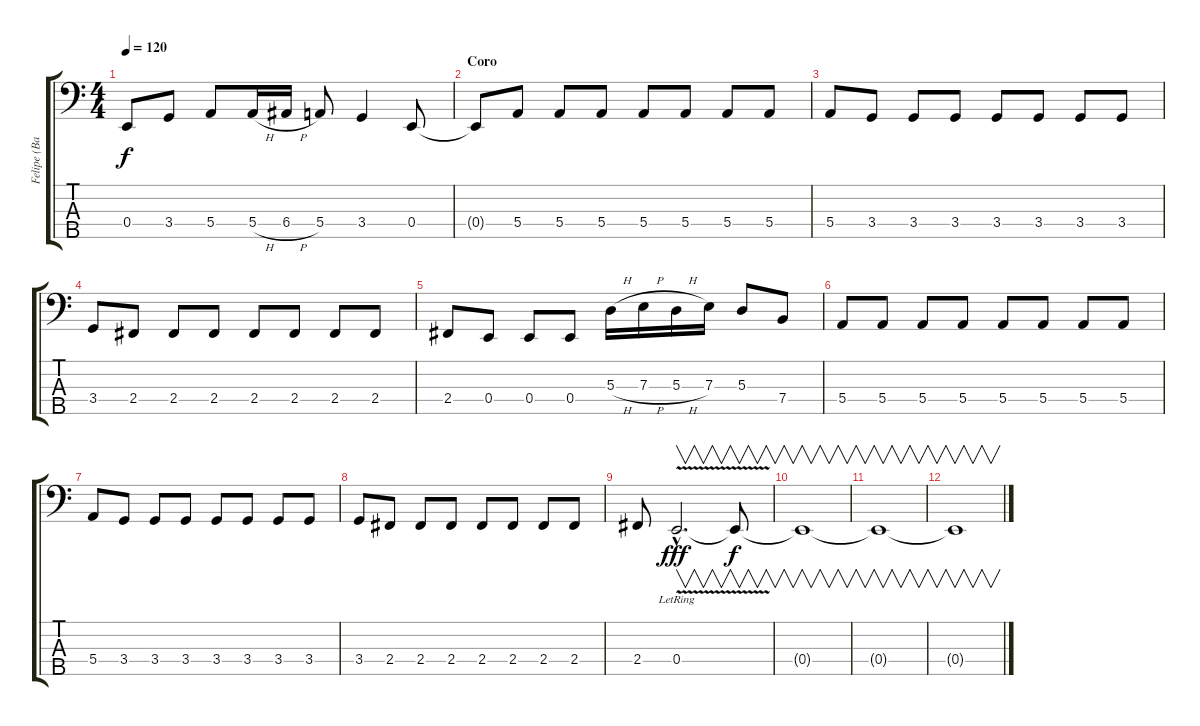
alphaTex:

\track ("Felipe (Bajo)" "Felipe (Ba") {instrument electricbassfinger}
\staff {score tabs}
\tuning (G2 D2 A1 E1 B0) {hide}
\ts (4 4)
\tempo 120
\clef f4
\ks c
0.4.8{dy f} 3.4.8 5.4.8 5.4{h}.16 6.4{h}.16 5.4.8 3.4.4 0.4.8 |
\section ("" "Coro")
0.4{t}.8 5.4.8{volume 12 instrument slapbass1} 5.4.8 5.4.8 5.4.8 5.4.8 5.4.8 5.4.8 |
5.4.8 3.4.8 3.4.8 3.4.8 3.4.8 3.4.8 3.4.8 3.4.8 |
3.4.8 2.4.8 2.4.8 2.4.8 2.4.8 2.4.8 2.4.8 2.4.8 |
2.4.8 0.4.8 0.4.8 0.4.8 5.3{h}.16 7.3{h}.16 5.3{h}.16 7.3.16 5.3.8 7.4.8 |
5.4.8 5.4.8{instrument slapbass1} 5.4.8 5.4.8 5.4.8 5.4.8 5.4.8 5.4.8 |
5.4.8 3.4.8 3.4.8 3.4.8 3.4.8 3.4.8 3.4.8 3.4.8 |
3.4.8 2.4.8 2.4.8 2.4.8 2.4.8 2.4.8 2.4.8 2.4.8 |
2.4.8 0.4{v hac lr}.2{v d dy fff volume 16} 0.4{t}.8{v dy f} |
0.4{t}.1{v} |
0.4{t}.1{v} |
0.4{t}.1{v}
